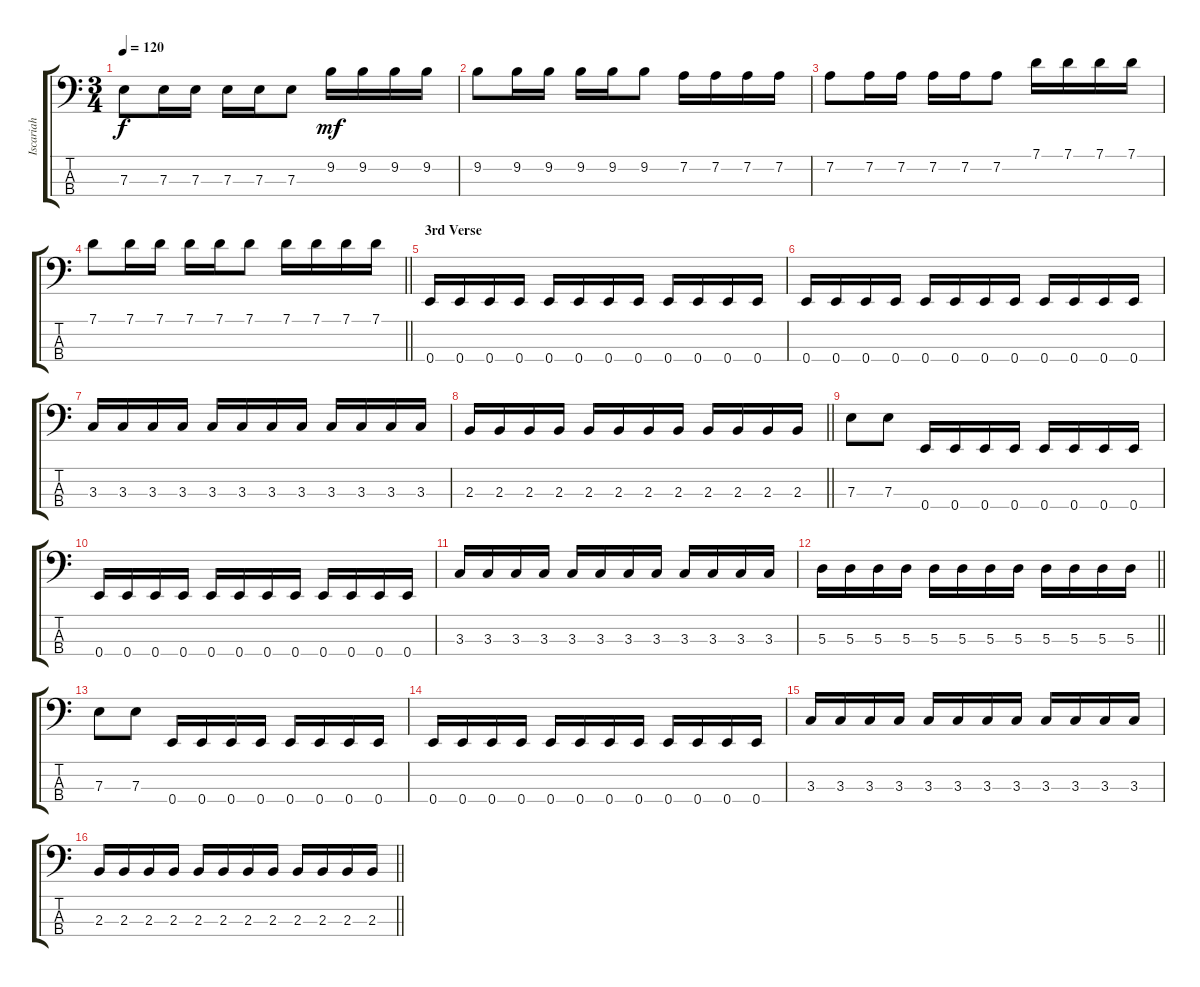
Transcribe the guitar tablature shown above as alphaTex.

\track ("Iscariah" "Iscariah") {instrument electricbasspick}
\staff {score tabs}
\tuning (G2 D2 A1 E1) {hide}
\ts (3 4)
\tempo 120
\clef f4
\ks c
7.3.8{dy f} 7.3.16 7.3.16 7.3.16 7.3.16 7.3.8 9.2.16{dy mf} 9.2.16 9.2.16 9.2.16 |
9.2.8 9.2.16 9.2.16 9.2.16 9.2.16 9.2.8 7.2.16 7.2.16 7.2.16 7.2.16 |
7.2.8 7.2.16 7.2.16 7.2.16 7.2.16 7.2.8 7.1.16 7.1.16 7.1.16 7.1.16 |
\barLineRight lightlight
7.1.8 7.1.16 7.1.16 7.1.16 7.1.16 7.1.8 7.1.16 7.1.16 7.1.16 7.1.16 |
\section ("" "3rd Verse")
0.4.16 0.4.16 0.4.16 0.4.16 0.4.16 0.4.16 0.4.16 0.4.16 0.4.16 0.4.16 0.4.16 0.4.16 |
0.4.16 0.4.16 0.4.16 0.4.16 0.4.16 0.4.16 0.4.16 0.4.16 0.4.16 0.4.16 0.4.16 0.4.16 |
3.3.16 3.3.16 3.3.16 3.3.16 3.3.16 3.3.16 3.3.16 3.3.16 3.3.16 3.3.16 3.3.16 3.3.16 |
\barLineRight lightlight
2.3.16 2.3.16 2.3.16 2.3.16 2.3.16 2.3.16 2.3.16 2.3.16 2.3.16 2.3.16 2.3.16 2.3.16 |
7.3.8 7.3.8 0.4.16 0.4.16 0.4.16 0.4.16 0.4.16 0.4.16 0.4.16 0.4.16 |
0.4.16 0.4.16 0.4.16 0.4.16 0.4.16 0.4.16 0.4.16 0.4.16 0.4.16 0.4.16 0.4.16 0.4.16 |
3.3.16 3.3.16 3.3.16 3.3.16 3.3.16 3.3.16 3.3.16 3.3.16 3.3.16 3.3.16 3.3.16 3.3.16 |
\barLineRight lightlight
5.3.16 5.3.16 5.3.16 5.3.16 5.3.16 5.3.16 5.3.16 5.3.16 5.3.16 5.3.16 5.3.16 5.3.16 |
7.3.8 7.3.8 0.4.16 0.4.16 0.4.16 0.4.16 0.4.16 0.4.16 0.4.16 0.4.16 |
0.4.16 0.4.16 0.4.16 0.4.16 0.4.16 0.4.16 0.4.16 0.4.16 0.4.16 0.4.16 0.4.16 0.4.16 |
3.3.16 3.3.16 3.3.16 3.3.16 3.3.16 3.3.16 3.3.16 3.3.16 3.3.16 3.3.16 3.3.16 3.3.16 |
\barLineRight lightlight
2.3.16 2.3.16 2.3.16 2.3.16 2.3.16 2.3.16 2.3.16 2.3.16 2.3.16 2.3.16 2.3.16 2.3.16
